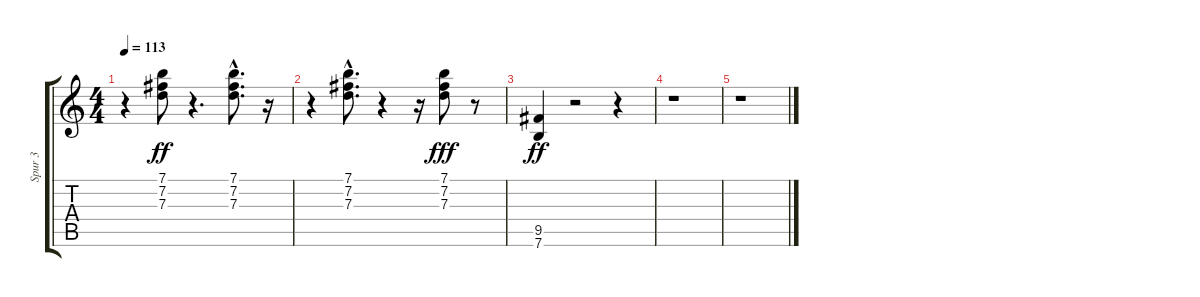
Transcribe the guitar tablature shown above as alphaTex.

\track ("Spur 3" "Spur 3") {instrument overdrivenguitar}
\staff {score tabs}
\tuning (E4 B3 G3 D3 A2 E2) {hide}
\ts (4 4)
\tempo 113
\clef g2
\ks c
r.4{dy fff} (7.1 7.2 7.3).8{dy ff} r.4{d} (7.1{hac} 7.2 7.3).8{d} r.16 |
r.4 (7.1{hac} 7.2 7.3).8{d} r.4 r.16 (7.1 7.2 7.3).8{dy fff} r.8 |
(9.5 7.6).4{dy ff} r.2 r.4 |
r.1 |
r.1
